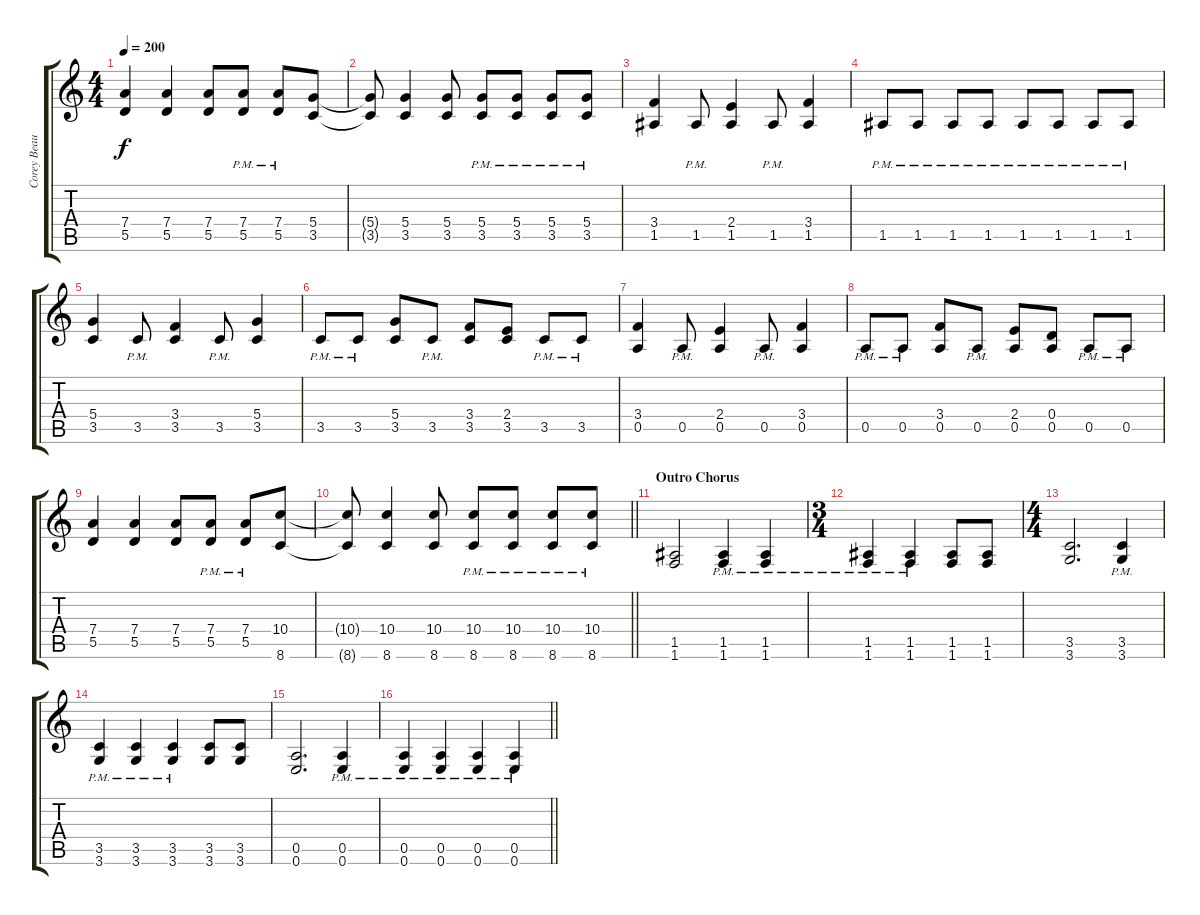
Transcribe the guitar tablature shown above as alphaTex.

\track ("Corey Beaulieu" "Corey Beau") {instrument distortionguitar}
\staff {score tabs}
\tuning (E4 B3 G3 D3 A2 E2) {hide}
\ts (4 4)
\tempo 200
\clef g2
\ks c
(7.4 5.5).4{dy f} (7.4 5.5).4 (7.4 5.5).8 (7.4{pm} 5.5{pm}).8 (7.4{pm} 5.5{pm}).8 (5.4 3.5).8 |
(5.4{t} 3.5{t}).8 (5.4 3.5).4 (5.4 3.5).8 (5.4{pm} 3.5{pm}).8 (5.4{pm} 3.5{pm}).8 (5.4{pm} 3.5{pm}).8 (5.4{pm} 3.5{pm}).8 |
(3.4 1.5).4 1.5{pm}.8 (2.4 1.5).4 1.5{pm}.8 (3.4 1.5).4 |
1.5{pm}.8 1.5{pm}.8 1.5{pm}.8 1.5{pm}.8 1.5{pm}.8 1.5{pm}.8 1.5{pm}.8 1.5{pm}.8 |
(5.4 3.5).4 3.5{pm}.8 (3.4 3.5).4 3.5{pm}.8 (5.4 3.5).4 |
3.5{pm}.8 3.5{pm}.8 (5.4 3.5).8 3.5{pm}.8 (3.4 3.5).8 (2.4 3.5).8 3.5{pm}.8 3.5{pm}.8 |
(3.4 0.5).4 0.5{pm}.8 (2.4 0.5).4 0.5{pm}.8 (3.4 0.5).4 |
0.5{pm}.8 0.5{pm}.8 (3.4 0.5).8 0.5{pm}.8 (2.4 0.5).8 (0.4 0.5).8 0.5{pm}.8 0.5{pm}.8 |
(7.4 5.5).4 (7.4 5.5).4 (7.4 5.5).8 (7.4{pm} 5.5{pm}).8 (7.4{pm} 5.5{pm}).8 (10.4 8.6).8 |
\barLineRight lightlight
(10.4{t} 8.6{t}).8 (10.4 8.6).4 (10.4 8.6).8 (10.4 8.6{pm}).8 (10.4 8.6{pm}).8 (10.4 8.6{pm}).8 (10.4 8.6{pm}).8 |
\section ("" "Outro Chorus")
(1.5 1.6).2 (1.5{pm} 1.6{pm}).4 (1.5{pm} 1.6{pm}).4 |
\ts (3 4)
(1.5{pm} 1.6{pm}).4 (1.5{pm} 1.6{pm}).4 (1.5 1.6).8 (1.5 1.6).8 |
\ts (4 4)
(3.5 3.6).2{d} (3.5{pm} 3.6{pm}).4 |
(3.5{pm} 3.6).4 (3.5{pm} 3.6).4 (3.5{pm} 3.6{pm}).4 (3.5 3.6).8 (3.5 3.6).8 |
(0.5 0.6).2{d} (0.5{pm} 0.6{pm}).4 |
\barLineRight lightlight
(0.5{pm} 0.6).4 (0.5{pm} 0.6).4 (0.5{pm} 0.6{pm}).4 (0.5{pm} 0.6{pm}).4
